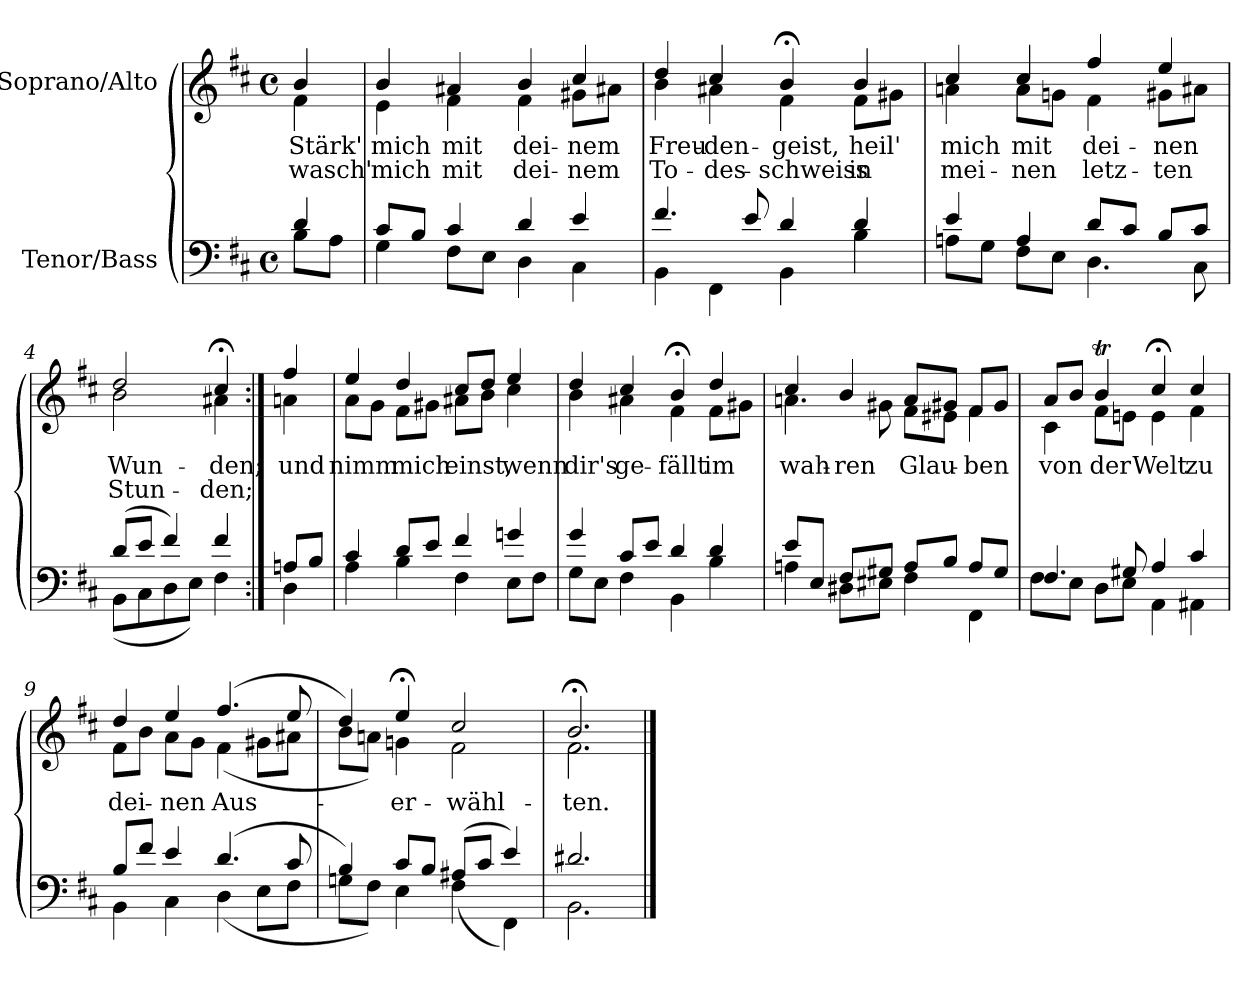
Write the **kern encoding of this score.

**kern	**kern	**text	**text
*part2	*part1	*part1	*part1
*staff2	*staff1	*staff1	*staff1
*I"Tenor/Bass	*I"Soprano/Alto	*	*
*clefF4	*clefG2	*	*
*k[f#c#]	*k[f#c#]	*	*
*M4/4	*M4/4	*	*
*met(c)	*met(c)	*	*
=	=	=	=
*^	*	*	*
!	!	!	!LO:LY:b	!LO:LY:b
*	*	*^	*	*
4d/	8B\L	4b/	4f#\	Stärk'	wasch'
.	8A\J	.	.	.	.
=1	=1	=1	=1	=1	=1
!	!	!	!	!LO:LY:b	!LO:LY:b
8c#/L	4G\	4b/	4e\	mich	mich
8B/J	.	.	.	.	.
!	!	!	!	!LO:LY:b	!LO:LY:b
4c#/	8F#\L	4a#X/	4f#\	mit	mit
.	8E\J	.	.	.	.
!	!	!	!	!LO:LY:b	!LO:LY:b
4d/	4D\	4b/	4f#\	dei-	dei-
!	!	!	!	!LO:LY:b	!LO:LY:b
4e/	4C#\	4cc#/	8g#X\L	-nem	-nem
.	.	.	8a#X\J	.	.
=2	=2	=2	=2	=2	=2
!	!	!	!	!LO:LY:b	!LO:LY:b
4.f#/	4BB\	4dd/	4b\	Freu-	To-
!	!	!	!	!LO:LY:b	!LO:LY:b
.	4FF#\	4cc#/	4a#X\	-den-	-des-
8e/	.	.	.	.	.
!	!	!	!	!LO:LY:b	!LO:LY:b
4d/	4BB\	4b;</	4f#\	-geist,	-schweiss
!	!	!	!	!LO:LY:b	!LO:LY:b
4d/	4B\	4b/	8f#\L	heil'	in
.	.	.	8g#X\J	.	.
=3	=3	=3	=3	=3	=3
!	!	!	!	!LO:LY:b	!LO:LY:b
4e/	8An\L	4cc#/	4an\	mich	mei-
.	8G\J	.	.	.	.
!	!	!	!	!LO:LY:b	!LO:LY:b
4A/	8F#\L	4cc#/	8a\L	mit	-nen
.	8E\J	.	8gn\J	.	.
!	!	!	!	!LO:LY:b	!LO:LY:b
8d/L	4.D\	4ff#/	4f#\	dei-	letz-
8c#/J	.	.	.	.	.
!	!	!	!	!LO:LY:b	!LO:LY:b
8B/L	.	4ee/	8g#X\L	-nen	-ten
8c#/J	8C#\	.	8a#X\J	.	.
=4	=4	=4	=4	=4	=4
!	!	!	!	!LO:LY:b	!LO:LY:b
(8d/L	(8BB\L	2dd/	2b\	Wun-	Stun-
8e/J	8C#\	.	.	.	.
4f#/)	8D\	.	.	.	.
.	8E\J)	.	.	.	.
!	!	!	!	!LO:LY:b	!LO:LY:b
4f#/	4F#\	4cc#;</	4a#X\	-den;	-den;
!!LO:LB:g=z	!!
=4X1:|!	=4X1:|!	=4X1:|!	=4X1:|!	=4X1:|!	=4X1:|!
!	!	!	!	!LO:LY:b	!
8An/L	4D\	4ff#/	4an\	und	.
8B/J	.	.	.	.	.
=5	=5	=5	=5	=5	=5
!	!	!	!	!LO:LY:b	!
4c#/	4A\	4ee/	8a\L	nimm	.
.	.	.	8g\J	.	.
!	!	!	!	!LO:LY:b	!
8d/L	4B\	4dd/	8f#\L	mich	.
8e/J	.	.	8g#X\J	.	.
!	!	!	!	!LO:LY:b	!
4f#/	4F#\	8cc#/L	8a#X\L	einst,	.
.	.	8dd/J	8b\J	.	.
!	!	!	!	!LO:LY:b	!
4gn/	8E\L	4ee/	4cc#\	wenn	.
.	8F#\J	.	.	.	.
=6	=6	=6	=6	=6	=6
!	!	!	!	!LO:LY:b	!
4g/	8G\L	4dd/	4b\	dir's	.
.	8E\J	.	.	.	.
!	!	!	!	!LO:LY:b	!
8c#/L	4F#\	4cc#/	4a#X\	ge-	.
8e/J	.	.	.	.	.
!	!	!	!	!LO:LY:b	!
4d/	4BB\	4b;</	4f#\	-fällt	.
!	!	!	!	!LO:LY:b	!
4d/	4B\	4dd/	8f#\L	im	.
.	.	.	8g#X\J	.	.
=7	=7	=7	=7	=7	=7
!	!	!	!	!LO:LY:b	!
8e/L	4An\	4cc#/	4.an\	wah-	.
8E/J	.	.	.	.	.
!	!	!	!	!LO:LY:b	!
8F#/L	8D#X\L	4b/	.	-ren	.
8G#X/J	8E#X\J	.	8g#X\	.	.
!	!	!	!	!LO:LY:b	!
8A/L	4F#\	8a/L	8f#\L	Glau-	.
8B/J	.	8g#X/J	8e#X\J	.	.
!	!	!	!	!LO:LY:b	!
8A/L	4FF#\	8f#/L	4f#\	-ben	.
8G#/J	.	8g#/J	.	.	.
!!LO:LB:g=z	!!
=8	=8	=8	=8	=8	=8
!	!	!	!	!LO:LY:b	!
4.F#/	8F#\L	8a/L	4c#\	von	.
.	8E\J	8b/J	.	.	.
!	!	!	!	!LO:LY:b	!
.	8D\L	4bT/	8f#\L	der	.
8G#X/	8E\J	.	8en\J	.	.
!	!	!	!	!LO:LY:b	!
4A/	4AA\	4cc#;</	4e\	Welt	.
!	!	!	!	!LO:LY:b	!
4c#/	4AA#X\	4cc#/	4f#\	zu	.
=9	=9	=9	=9	=9	=9
!	!	!	!	!LO:LY:b	!
8B/L	4BB\	4dd/	8f#\L	dei-	.
8f#/J	.	.	8b\J	.	.
!	!	!	!	!LO:LY:b	!
4e/	4C#\	4ee/	8a\L	-nen	.
.	.	.	8g\J	.	.
!	!	!	!	!LO:LY:b	!
(4.d/	(4D\	(4.ff#/	(4f#\	Aus-	.
.	8E\L	.	8g#X\L	.	.
8c#/	8F#\J	8ee/	8a#X\J	.	.
=10	=10	=10	=10	=10	=10
4B/)	8Gn\L	4dd/)	8b\L	.	.
.	8F#\J)	.	8an\J)	.	.
!	!	!	!	!LO:LY:b	!
8c#/L	4E\	4ee;</	4gn\	-er-	.
8B/J	.	.	.	.	.
!	!	!	!	!LO:LY:b	!
(8A#X/L	(4F#\	2cc#/	2f#\	-wähl-	.
8c#/J	.	.	.	.	.
4e/)	4FF#\)	.	.	.	.
=11	=11	=11	=11	=11	=11
!	!	!	!	!LO:LY:b	!
2.d#X/	2.BB\	2.b;</	2.f#\	-ten.	.
*v	*v	*	*	*	*
*	*v	*v	*	*
==	==	==	==
*-	*-	*-	*-
